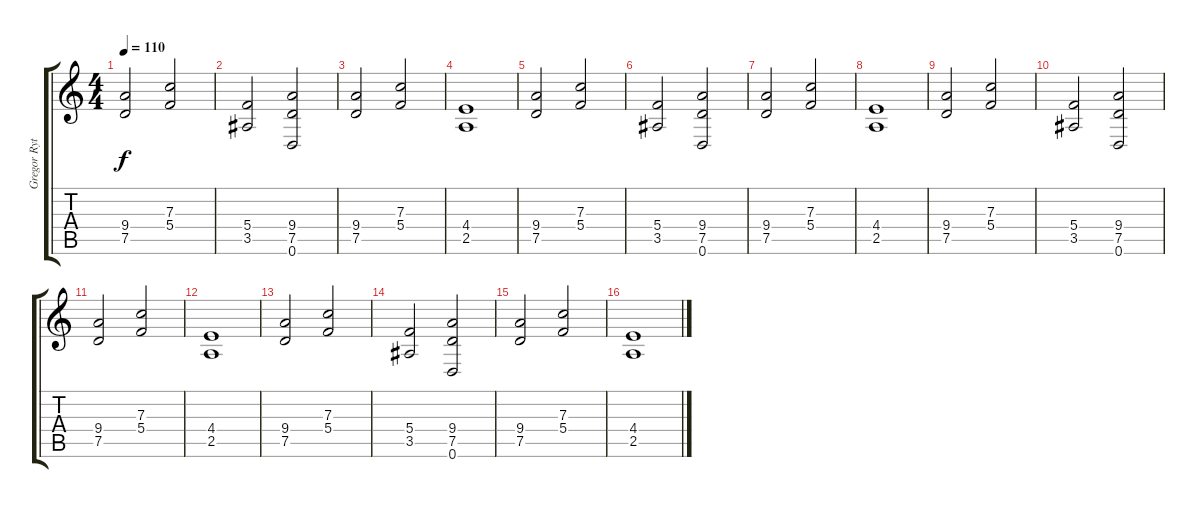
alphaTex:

\track ("Gregor Rythm" "Gregor Ryt") {instrument distortionguitar}
\staff {score tabs}
\tuning (D4 A3 F3 C3 G2 D2) {hide}
\ts (4 4)
\tempo 110
\clef g2
\ks c
(9.4 7.5).2{dy f} (7.3 5.4).2 |
(5.4 3.5).2 (9.4 7.5 0.6).2 |
(9.4 7.5).2 (7.3 5.4).2 |
(4.4 2.5).1 |
(9.4 7.5).2 (7.3 5.4).2 |
(5.4 3.5).2 (9.4 7.5 0.6).2 |
(9.4 7.5).2 (7.3 5.4).2 |
(4.4 2.5).1 |
(9.4 7.5).2 (7.3 5.4).2 |
(5.4 3.5).2 (9.4 7.5 0.6).2 |
(9.4 7.5).2 (7.3 5.4).2 |
(4.4 2.5).1 |
(9.4 7.5).2 (7.3 5.4).2 |
(5.4 3.5).2 (9.4 7.5 0.6).2 |
(9.4 7.5).2 (7.3 5.4).2 |
(4.4 2.5).1
